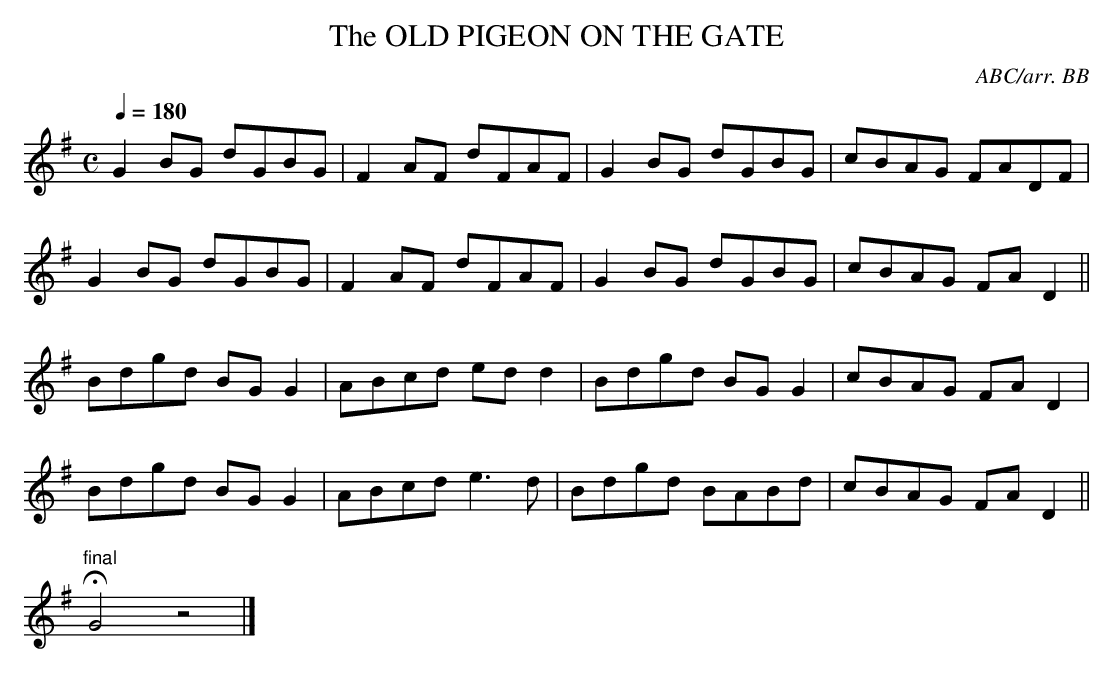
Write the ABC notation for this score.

X:1
T:OLD PIGEON ON THE GATE, The
C:ABC/arr. BB
M:C
L:1/8
Q:1/4=180
K:G
G2BG dGBG|F2AF dFAF|G2BG dGBG|cBAG FADF|
G2BG dGBG|F2AF dFAF|G2BG dGBG|cBAG FAD2||
Bdgd BGG2|ABcd edd2|Bdgd BGG2|cBAG FAD2|
Bdgd BGG2|ABcd e3d|Bdgd BABd|cBAG FAD2||
"final"HG4z4|]
